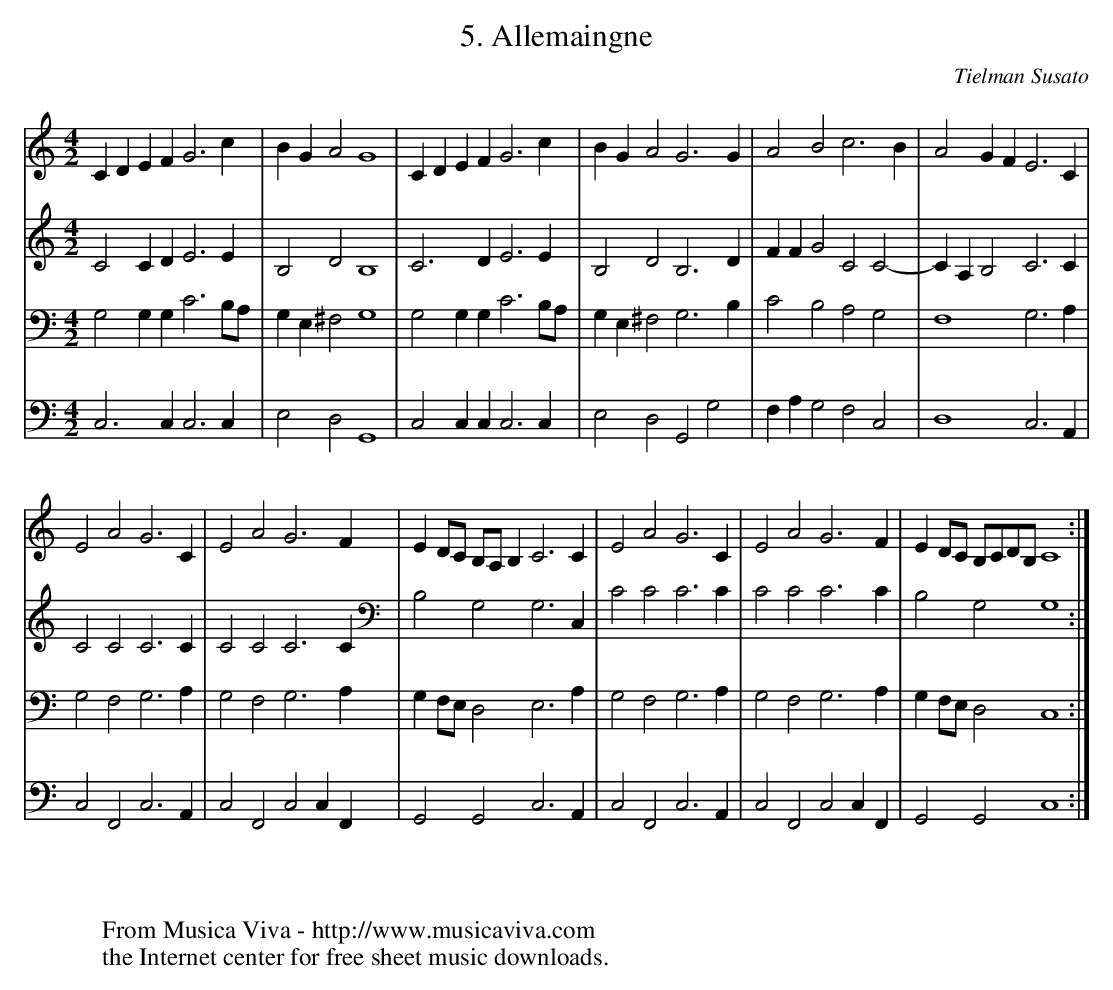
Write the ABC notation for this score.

X:1
T:5. Allemaingne
C:Tielman Susato
M:4/2
L:1/4
K:C
V:1
CDEFG3c|BGA2G4|CDEFG3c|BGA2G3G|A2B2c3B|A2GFE3C|
E2A2G3C|E2A2G3F|ED/C/ B,/A,/B,C3C|E2A2G3C|E2A2G3F|ED/C/ B,/C/D/B,/C4:|
V:2
C2CDE3E|B,2D2B,4|C3DE3E|B,2D2B,3D|FFG2C2C2-|CA,B,2C3C|
C2C2C3C|C2C2C3C|B,2G,2G,3C,|C2C2C3C|C2C2C3C|B,2G,2G,4:|
V:3
G,2G,G,C3B,/A,/|G,E,^F,2G,4|G,2G,G,C3B,/A,/|G,E,^F,2G,3B,|C2B,2A,2G,2|F,4G,3A,|
G,2F,2G,3A,|G,2F,2G,3A,|G,F,/E,/D,2E,3A,|G,2F,2G,3A,|G,2F,2G,3A,|G,F,/E,/D,2C,4:|
V:4
C,3C,C,3C,|E,2D,2G,,4|C,2C,C,C,3C,|E,2D,2G,,2G,2|F,A,G,2F,2C,2|D,4C,3A,,|
C,2F,,2C,3A,,|C,2F,,2C,2C,F,,|G,,2G,,2C,3A,,|C,2F,,2C,3A,,|C,2F,,2C,2C,F,,|G,,2G,,2C,4:|
W:
W:
W:  From Musica Viva - http://www.musicaviva.com
W:  the Internet center for free sheet music downloads.
